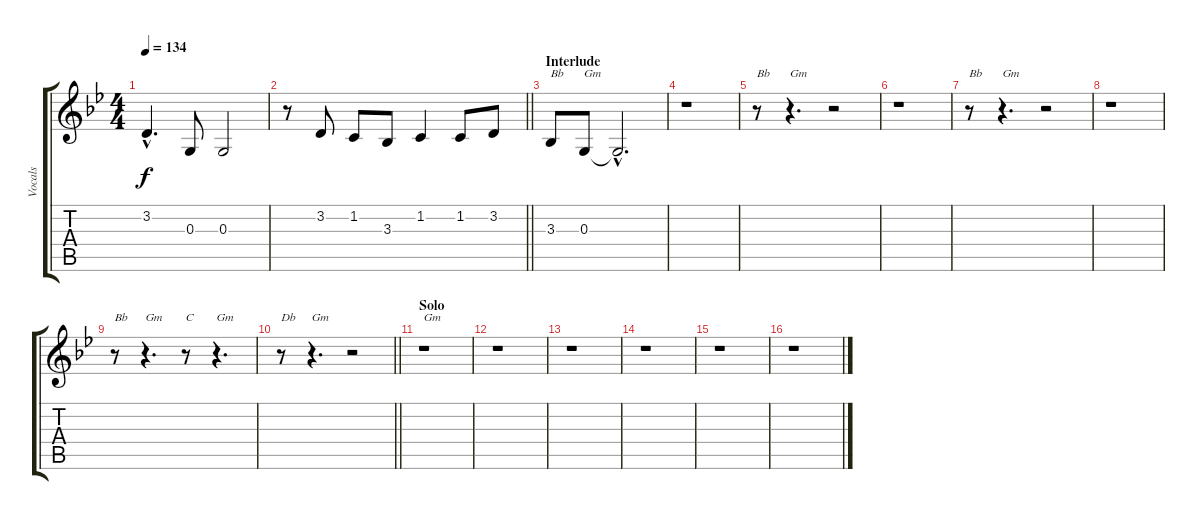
\track ("Vocals" "Vocals") {instrument sopranosax}
\staff {score tabs}
\tuning (E4 B3 G3 D3 A2 E2) {hide}
\ts (4 4)
\tempo 134
\clef g2
\ks gminor
3.2{hac}.4{d dy f} 0.3.8 0.3.2 |
\barLineRight lightlight
r.8 3.2.8 1.2.8 3.3.8 1.2.4 1.2.8 3.2.8 |
\section ("" "Interlude")
3.3.8{txt "Bb"} 0.3.8{txt "Gm"} 0.3{hac t}.2{d} |
r.1 |
r.8{txt "Bb"} r.4{d txt "Gm"} r.2 |
r.1 |
r.8{txt "Bb"} r.4{d txt "Gm"} r.2 |
r.1 |
r.8{txt "Bb"} r.4{d txt "Gm"} r.8{txt "C"} r.4{d txt "Gm"} |
\barLineRight lightlight
r.8{txt "Db"} r.4{d txt "Gm"} r.2 |
\section ("" "Solo")
r.1{txt "Gm"} |
r.1 |
r.1 |
r.1 |
r.1 |
r.1
